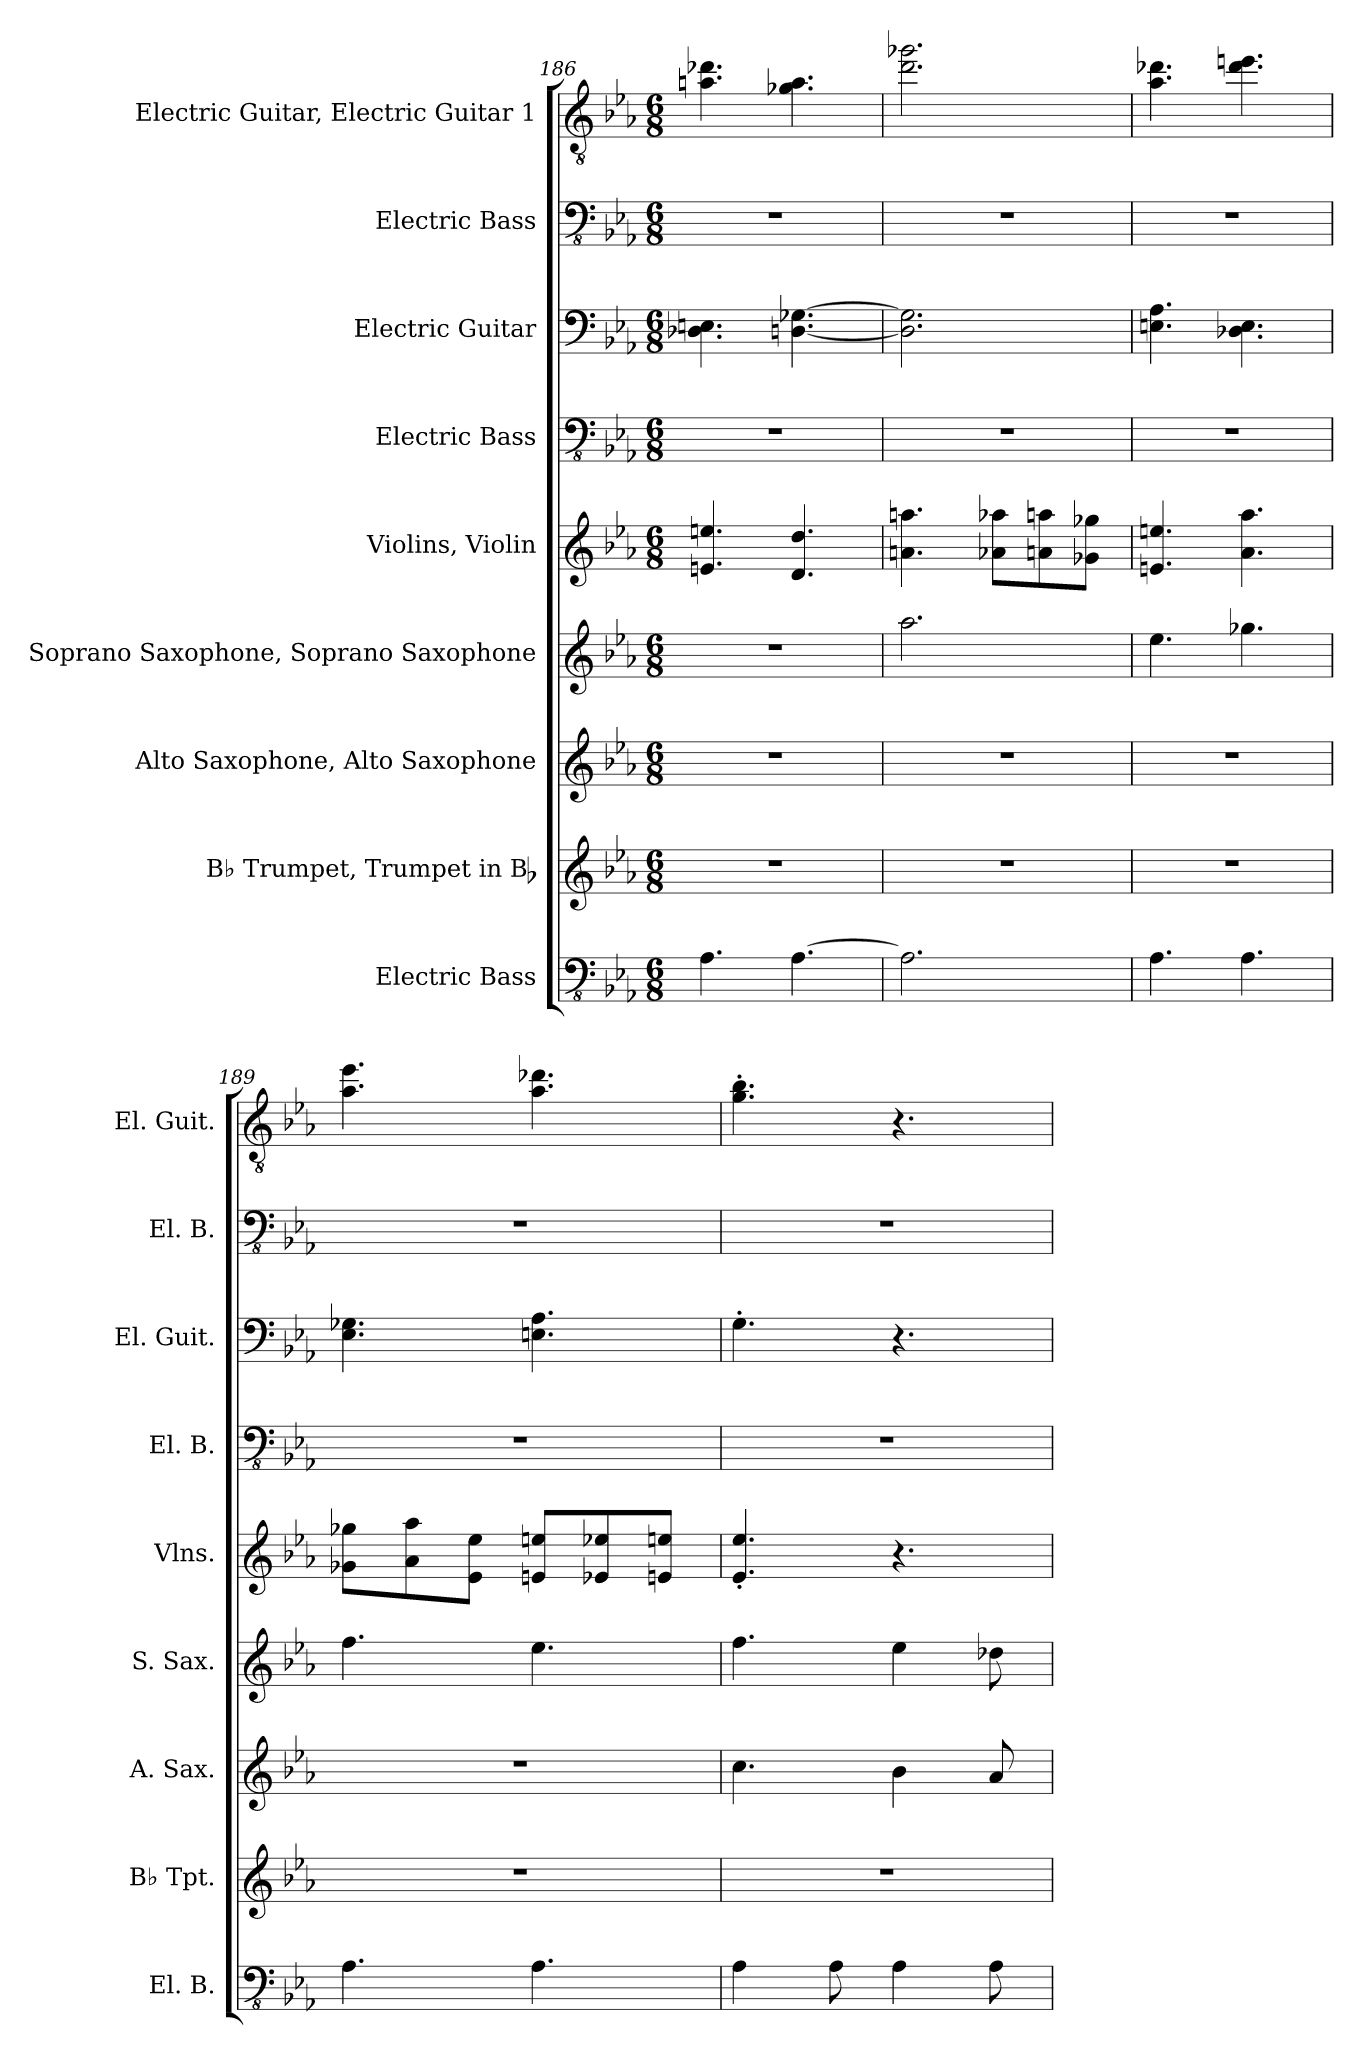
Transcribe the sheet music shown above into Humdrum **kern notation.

**kern	**kern	**kern	**kern	**kern	**kern	**kern	**kern	**kern
*part9	*part8	*part7	*part6	*part5	*part4	*part3	*part2	*part1
*staff9	*staff8	*staff7	*staff6	*staff5	*staff4	*staff3	*staff2	*staff1
*I"Electric Bass	*I"B♭ Trumpet, Trumpet in Bb	*I"Alto Saxophone, Alto Saxophone	*I"Soprano Saxophone, Soprano Saxophone	*I"Violins, Violin	*I"Electric Bass	*I"Electric Guitar	*I"Electric Bass	*I"Electric Guitar, Electric Guitar 1
*I'El. B.	*I'B♭ Tpt.	*I'A. Sax.	*I'S. Sax.	*I'Vlns.	*I'El. B.	*I'El. Guit.	*I'El. B.	*I'El. Guit.
*clefFv4	*clefG2	*clefG2	*clefG2	*clefG2	*clefFv4	*clefF4	*clefFv4	*clefGv2
*	*ITrd1c2	*ITrd5c9	*ITrd1c2	*	*	*	*	*
*k[b-e-a-]	*k[b-e-a-d-g-]	*k[b-e-a-d-g-c-]	*k[b-e-a-d-g-]	*k[b-e-a-]	*k[b-e-a-]	*k[b-e-a-]	*k[b-e-a-]	*k[b-e-a-]
*M6/8	*M6/8	*M6/8	*M6/8	*M6/8	*M6/8	*M6/8	*M6/8	*M6/8
=186	=186	=186	=186	=186	=186	=186	=186	=186
4.AA-\	2.r	2.r	2.r	4.en/ 4.een/	2.r	4.D-X\ 4.En\	2.r	4.an\ 4.dd-X\
[4.AA-\	.	.	.	4.d/ 4.dd/	.	[4.Dn\ [4.G-X\	.	4.g-X\ 4.a\
!!LO:PB:g=z
=187	=187	=187	=187	=187	=187	=187	=187	=187
2.AA-\]	2.r	2.r	2.gg-\	4.an\ 4.aan\	2.r	2.D\] 2.G-\]	2.r	2.dd\ 2.gg-X\
.	.	.	.	8a-X\ 8aa-X\L	.	.	.	.
.	.	.	.	8an\ 8aan\	.	.	.	.
.	.	.	.	8g-X\ 8gg-X\J	.	.	.	.
=188	=188	=188	=188	=188	=188	=188	=188	=188
4.AA-\	2.r	2.r	4.dd-\	4.en/ 4.een/	2.r	4.En\ 4.A-\	2.r	4.a-\ 4.dd-X\
4.AA-\	.	.	4.ff-X\	4.a-\ 4.aa-\	.	4.D-X\ 4.E\	.	4.dd-\ 4.een\
=189	=189	=189	=189	=189	=189	=189	=189	=189
4.AA-\	2.r	2.r	4.ee-\	8g-X\ 8gg-X\L	2.r	4.E-\ 4.G-X\	2.r	4.a-\ 4.ee-\
.	.	.	.	8a-\ 8aa-\	.	.	.	.
.	.	.	.	8e-\ 8ee-\J	.	.	.	.
4.AA-\	.	.	4.dd-\	8en/ 8een/L	.	4.En\ 4.A-\	.	4.a-\ 4.dd-X\
.	.	.	.	8e-X/ 8ee-X/	.	.	.	.
.	.	.	.	8en/ 8een/J	.	.	.	.
=190	=190	=190	=190	=190	=190	=190	=190	=190
4AA-\	2.r	4.e-\	4.ee-\	4.e-/' 4.ee-/'	2.r	4.G'\	2.r	4.g\' 4.b-\'
8AA-\	.	.	.	.	.	.	.	.
4AA-\	.	4d-\	4dd-\	4.r	.	4.r	.	4.r
8AA-\	.	8c-/	8cc-X\	.	.	.	.	.
=	=	=	=	=	=	=	=	=
*-	*-	*-	*-	*-	*-	*-	*-	*-
